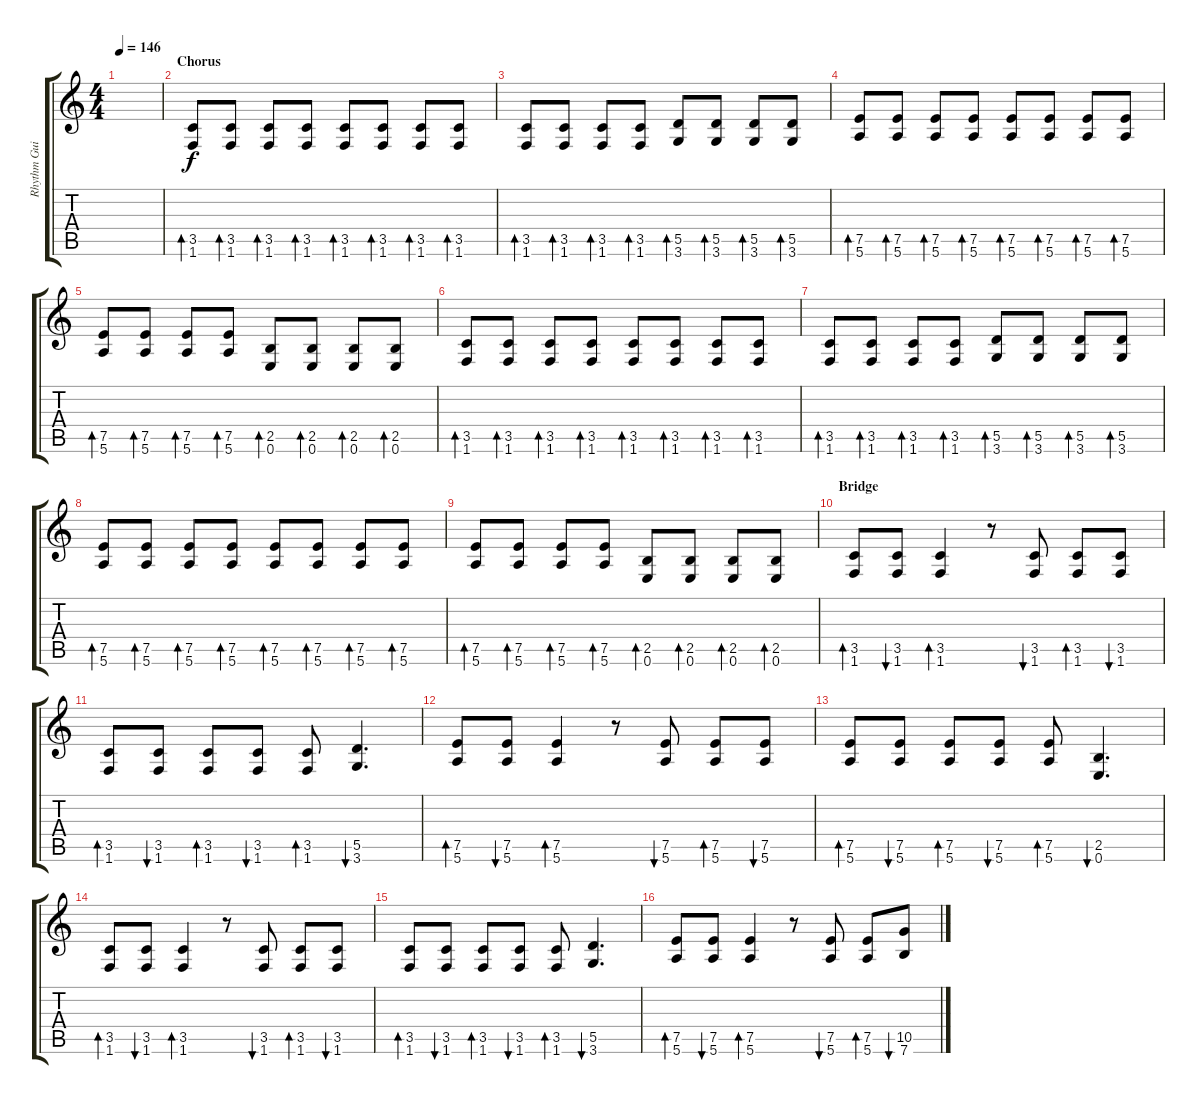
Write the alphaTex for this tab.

\track ("Rhythm Guitar" "Rhythm Gui") {instrument overdrivenguitar}
\staff {score tabs}
\tuning (E4 B3 G3 D3 A2 E2) {hide}
\ts (4 4)
\tempo 146
\clef g2
\ks c
|
\section ("" "Chorus")
(3.5 1.6).8{bd 30} (3.5 1.6).8{bd 30} (3.5 1.6).8{bd 30} (3.5 1.6).8{bd 30} (3.5 1.6).8{bd 30} (3.5 1.6).8{bd 30} (3.5 1.6).8{bd 30} (3.5 1.6).8{bd 30} |
(3.5 1.6).8{bd 30} (3.5 1.6).8{bd 30} (3.5 1.6).8{bd 30} (3.5 1.6).8{bd 30} (5.5 3.6).8{bd 30} (5.5 3.6).8{bd 30} (5.5 3.6).8{bd 30} (5.5 3.6).8{bd 30} |
(7.5 5.6).8{bd 30} (7.5 5.6).8{bd 30} (7.5 5.6).8{bd 30} (7.5 5.6).8{bd 30} (7.5 5.6).8{bd 30} (7.5 5.6).8{bd 30} (7.5 5.6).8{bd 30} (7.5 5.6).8{bd 30} |
(7.5 5.6).8{bd 30} (7.5 5.6).8{bd 30} (7.5 5.6).8{bd 30} (7.5 5.6).8{bd 30} (2.5 0.6).8{bd 30} (2.5 0.6).8{bd 30} (2.5 0.6).8{bd 30} (2.5 0.6).8{bd 30} |
(3.5 1.6).8{bd 30} (3.5 1.6).8{bd 30} (3.5 1.6).8{bd 30} (3.5 1.6).8{bd 30} (3.5 1.6).8{bd 30} (3.5 1.6).8{bd 30} (3.5 1.6).8{bd 30} (3.5 1.6).8{bd 30} |
(3.5 1.6).8{bd 30} (3.5 1.6).8{bd 30} (3.5 1.6).8{bd 30} (3.5 1.6).8{bd 30} (5.5 3.6).8{bd 30} (5.5 3.6).8{bd 30} (5.5 3.6).8{bd 30} (5.5 3.6).8{bd 30} |
(7.5 5.6).8{bd 30} (7.5 5.6).8{bd 30} (7.5 5.6).8{bd 30} (7.5 5.6).8{bd 30} (7.5 5.6).8{bd 30} (7.5 5.6).8{bd 30} (7.5 5.6).8{bd 30} (7.5 5.6).8{bd 30} |
(7.5 5.6).8{bd 30} (7.5 5.6).8{bd 30} (7.5 5.6).8{bd 30} (7.5 5.6).8{bd 30} (2.5 0.6).8{bd 30} (2.5 0.6).8{bd 30} (2.5 0.6).8{bd 30} (2.5 0.6).8{bd 30} |
\section ("" "Bridge")
(3.5 1.6).8{bd 30} (3.5 1.6).8{bu 30} (3.5 1.6).4{bd 30} r.8 (3.5 1.6).8{bu 30} (3.5 1.6).8{bd 30} (3.5 1.6).8{bu 30} |
(3.5 1.6).8{bd 30} (3.5 1.6).8{bu 30} (3.5 1.6).8{bd 30} (3.5 1.6).8{bu 30} (3.5 1.6).8{bd 30} (5.5 3.6).4{d bu 30} |
(7.5 5.6).8{bd 30} (7.5 5.6).8{bu 30} (7.5 5.6).4{bd 30} r.8 (7.5 5.6).8{bu 30} (7.5 5.6).8{bd 30} (7.5 5.6).8{bu 30} |
(7.5 5.6).8{bd 30} (7.5 5.6).8{bu 30} (7.5 5.6).8{bd 30} (7.5 5.6).8{bu 30} (7.5 5.6).8{bd 30} (2.5 0.6).4{d bu 30} |
(3.5 1.6).8{bd 30} (3.5 1.6).8{bu 30} (3.5 1.6).4{bd 30} r.8 (3.5 1.6).8{bu 30} (3.5 1.6).8{bd 30} (3.5 1.6).8{bu 30} |
(3.5 1.6).8{bd 30} (3.5 1.6).8{bu 30} (3.5 1.6).8{bd 30} (3.5 1.6).8{bu 30} (3.5 1.6).8{bd 30} (5.5 3.6).4{d bu 30} |
(7.5 5.6).8{bd 30} (7.5 5.6).8{bu 30} (7.5 5.6).4{bd 30} r.8 (7.5 5.6).8{bu 30} (7.5 5.6).8{bd 30} (10.5 7.6).8{bu 30}
